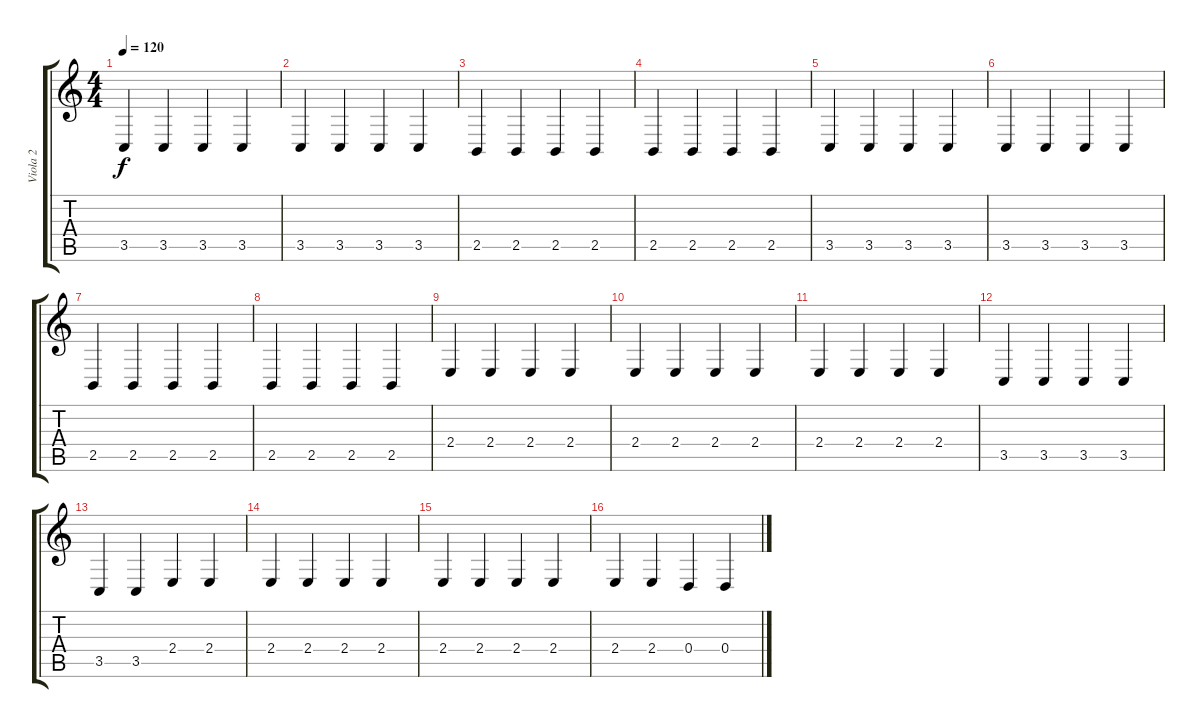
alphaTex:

\track ("Viola 2" "Viola 2") {instrument viola}
\staff {score tabs}
\tuning (E4 B3 G3 D3 A2 E2) {hide}
\ts (4 4)
\tempo 120
\clef g2
\ks c
3.5.4{dy f instrument viola} 3.5.4 3.5.4 3.5.4 |
3.5.4 3.5.4 3.5.4 3.5.4 |
2.5.4 2.5.4 2.5.4 2.5.4 |
2.5.4 2.5.4 2.5.4 2.5.4 |
3.5.4 3.5.4 3.5.4 3.5.4 |
3.5.4 3.5.4 3.5.4 3.5.4 |
2.5.4 2.5.4 2.5.4 2.5.4 |
2.5.4 2.5.4 2.5.4 2.5.4 |
2.4.4 2.4.4 2.4.4 2.4.4 |
2.4.4 2.4.4 2.4.4 2.4.4 |
2.4.4 2.4.4 2.4.4 2.4.4 |
3.5.4 3.5.4 3.5.4 3.5.4 |
3.5.4 3.5.4 2.4.4 2.4.4 |
2.4.4 2.4.4 2.4.4 2.4.4 |
2.4.4 2.4.4 2.4.4 2.4.4 |
2.4.4 2.4.4 0.4.4 0.4.4
